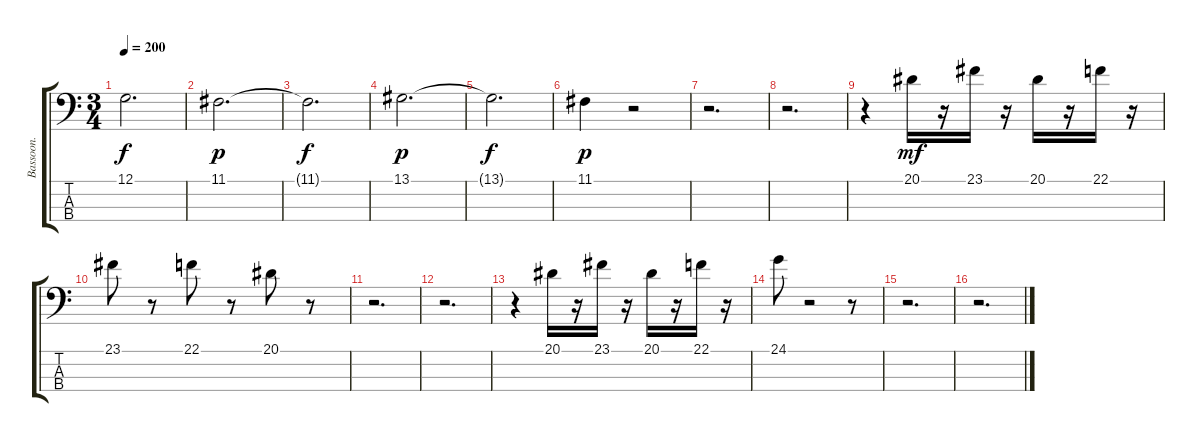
\track ("Bassoon." "Bassoon.") {instrument bassoon}
\staff {score tabs}
\tuning (G2 D2 A1 E1) {hide}
\ts (3 4)
\tempo 200
\clef f4
\ks c
12.1{t}.2{d dy f} |
11.1.2{d dy p} |
11.1{t}.2{d dy f} |
13.1.2{d dy p} |
13.1{t}.2{d dy f} |
11.1.4{dy p} r.2 |
r.2{d} |
r.2{d} |
r.4 20.1.16{dy mf} r.16 23.1.16 r.16 20.1.16 r.16 22.1.16 r.16 |
23.1.8 r.8 22.1.8 r.8 20.1.8 r.8 |
r.2{d} |
r.2{d} |
r.4 20.1.16 r.16 23.1.16 r.16 20.1.16 r.16 22.1.16 r.16 |
24.1.8 r.2 r.8 |
r.2{d} |
r.2{d}
